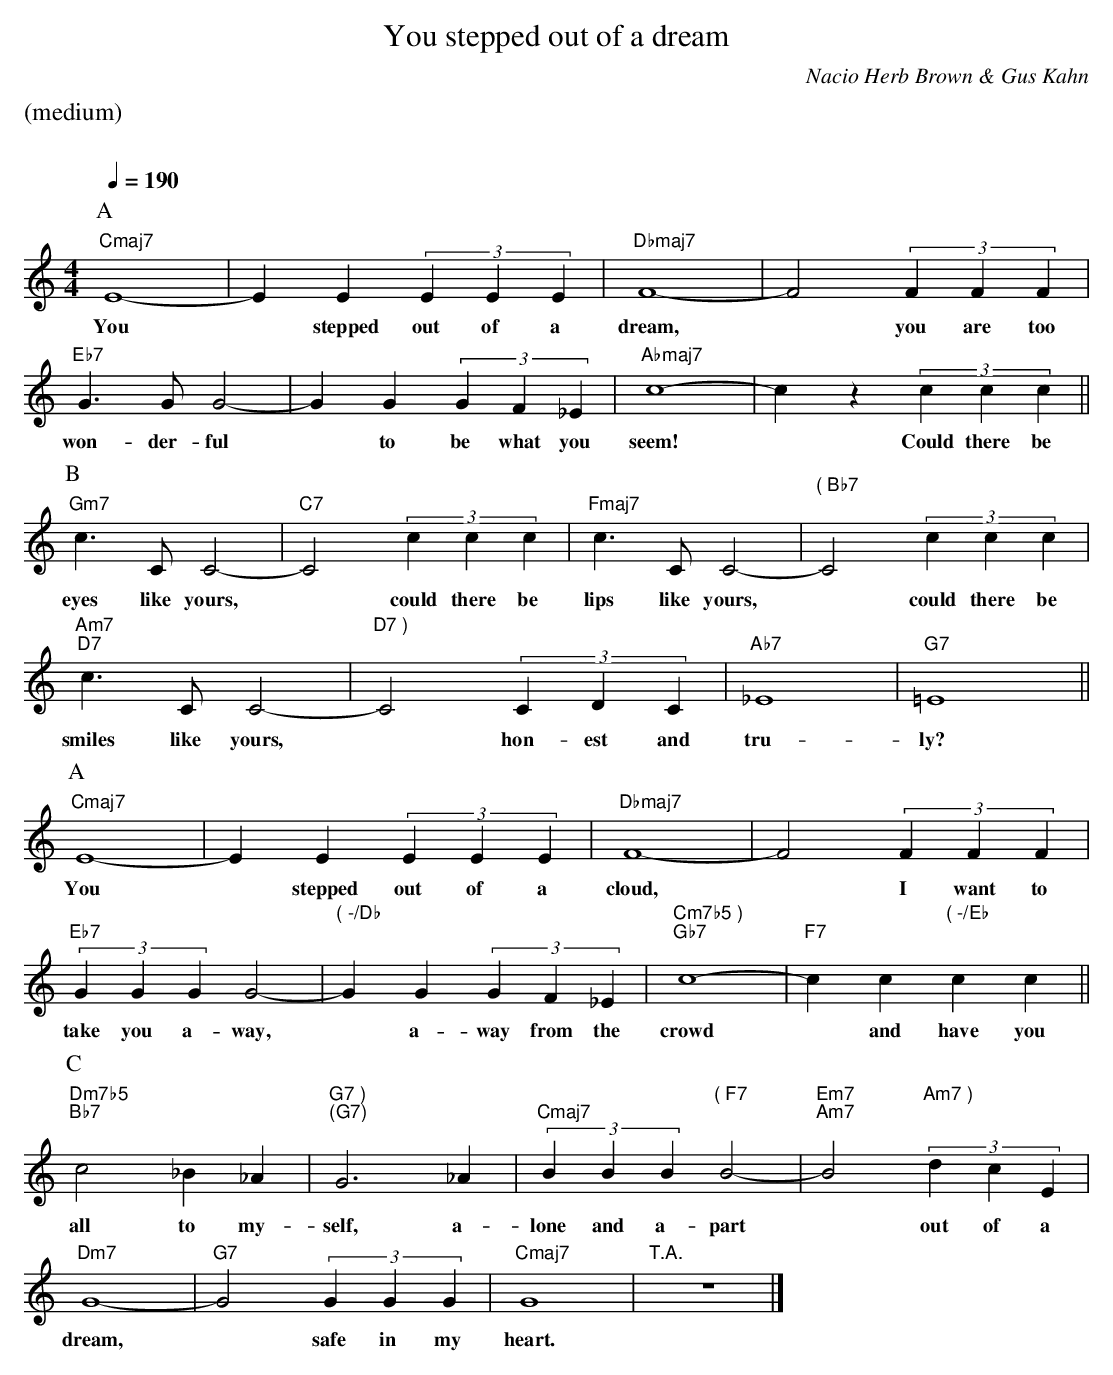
X:1
T:You stepped out of a dream
M:4/4
L:1/4
C:Nacio Herb Brown & Gus Kahn
Q:1/4=190
K:C
%%text (medium)
%%vskip 20
P:A
"Cmaj7"E4-|EE(3EEE|"Dbmaj7"F4-|F2(3FFF|
w:You * stepped out of a dream, * you are too
"Eb7"G>GG2-|GG(3GF_E|"Abmaj7"c4-|cz(3ccc||
w:won-der-ful * to be what you seem! * Could there be
P:B
"Gm7"c>CC2-|"C7"C2(3ccc|"Fmaj7"c>CC2-|"( Bb7"" "C2(3ccc|
w:eyes like yours, * could there be lips like yours, * could there be
"Am7""D7"c>CC2-|"D7 )"" "C2(3CDC|"Ab7"_E4|"G7"=E4||
w:smiles like yours, * hon-est and tru-ly?
P:A
"Cmaj7"E4-|EE(3EEE|"Dbmaj7"F4-|F2(3FFF|
w:You * stepped out of a cloud, * I want to
"Eb7"(3GGG G2-|"( -/Db"" "GG(3GF_E|"Cm7b5 )""Gb7"c4-|"F7"cc "( -/Eb"" "cc||
w:take you a-way, * a-way from the crowd * and have you
P:C
"Dm7b5""Bb7"c2_B_A|"G7 )""(G7)"G3_A|"Cmaj7"(3BBB "( F7"" "B2-|"Em7""Am7"B2"Am7 )"" "(3dcE|
w:all to my-self, a-lone and a-part * out of a
"Dm7"G4-|"G7"G2(3GGG|"Cmaj7"G4|"T.A."z4|]
w:dream, * safe in my heart.
